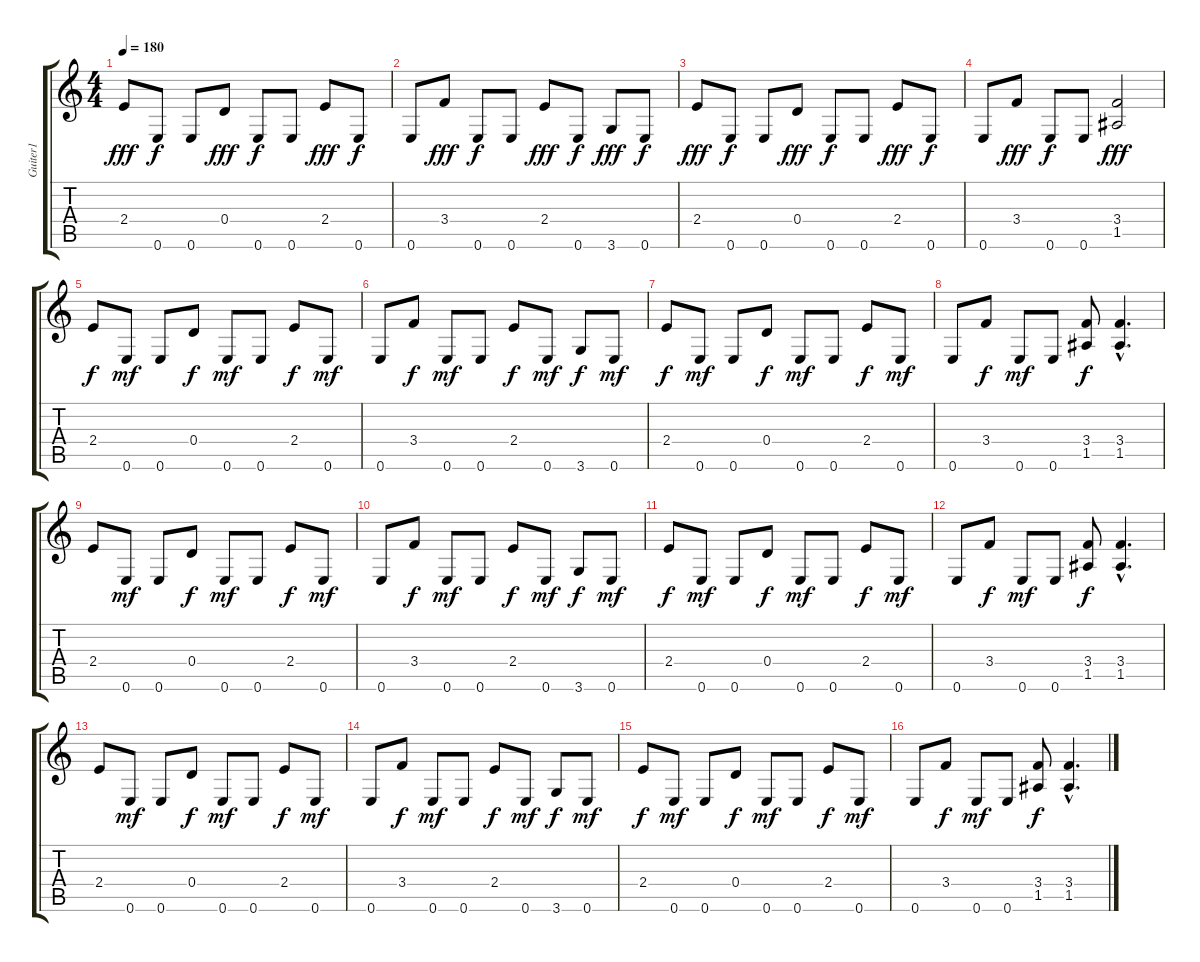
\track ("Guiter1" "Guiter1") {instrument distortionguitar}
\staff {score tabs}
\tuning (E4 B3 G3 D3 A2 E2) {hide}
\ts (4 4)
\tempo 180
\clef g2
\ks c
2.4.8{dy fff} 0.6.8{dy f} 0.6.8 0.4.8{dy fff} 0.6.8{dy f} 0.6.8 2.4.8{dy fff} 0.6.8{dy f} |
0.6.8 3.4.8{dy fff} 0.6.8{dy f} 0.6.8 2.4.8{dy fff} 0.6.8{dy f} 3.6.8{dy fff} 0.6.8{dy f} |
2.4.8{dy fff} 0.6.8{dy f} 0.6.8 0.4.8{dy fff} 0.6.8{dy f} 0.6.8 2.4.8{dy fff} 0.6.8{dy f} |
0.6.8 3.4.8{dy fff} 0.6.8{dy f} 0.6.8 (3.4 1.5).2{dy fff} |
2.4.8{dy f} 0.6.8{dy mf} 0.6.8 0.4.8{dy f} 0.6.8{dy mf} 0.6.8 2.4.8{dy f} 0.6.8{dy mf} |
0.6.8 3.4.8{dy f} 0.6.8{dy mf} 0.6.8 2.4.8{dy f} 0.6.8{dy mf} 3.6.8{dy f} 0.6.8{dy mf} |
2.4.8{dy f} 0.6.8{dy mf} 0.6.8 0.4.8{dy f} 0.6.8{dy mf} 0.6.8 2.4.8{dy f} 0.6.8{dy mf} |
0.6.8 3.4.8{dy f} 0.6.8{dy mf} 0.6.8 (3.4 1.5).8{dy f} (3.4{hac} 1.5{hac}).4{d} |
2.4.8 0.6.8{dy mf} 0.6.8 0.4.8{dy f} 0.6.8{dy mf} 0.6.8 2.4.8{dy f} 0.6.8{dy mf} |
0.6.8 3.4.8{dy f} 0.6.8{dy mf} 0.6.8 2.4.8{dy f} 0.6.8{dy mf} 3.6.8{dy f} 0.6.8{dy mf} |
2.4.8{dy f} 0.6.8{dy mf} 0.6.8 0.4.8{dy f} 0.6.8{dy mf} 0.6.8 2.4.8{dy f} 0.6.8{dy mf} |
0.6.8 3.4.8{dy f} 0.6.8{dy mf} 0.6.8 (3.4 1.5).8{dy f} (3.4{hac} 1.5{hac}).4{d} |
2.4.8 0.6.8{dy mf} 0.6.8 0.4.8{dy f} 0.6.8{dy mf} 0.6.8 2.4.8{dy f} 0.6.8{dy mf} |
0.6.8 3.4.8{dy f} 0.6.8{dy mf} 0.6.8 2.4.8{dy f} 0.6.8{dy mf} 3.6.8{dy f} 0.6.8{dy mf} |
2.4.8{dy f} 0.6.8{dy mf} 0.6.8 0.4.8{dy f} 0.6.8{dy mf} 0.6.8 2.4.8{dy f} 0.6.8{dy mf} |
0.6.8 3.4.8{dy f} 0.6.8{dy mf} 0.6.8 (3.4 1.5).8{dy f} (3.4{hac} 1.5{hac}).4{d}
